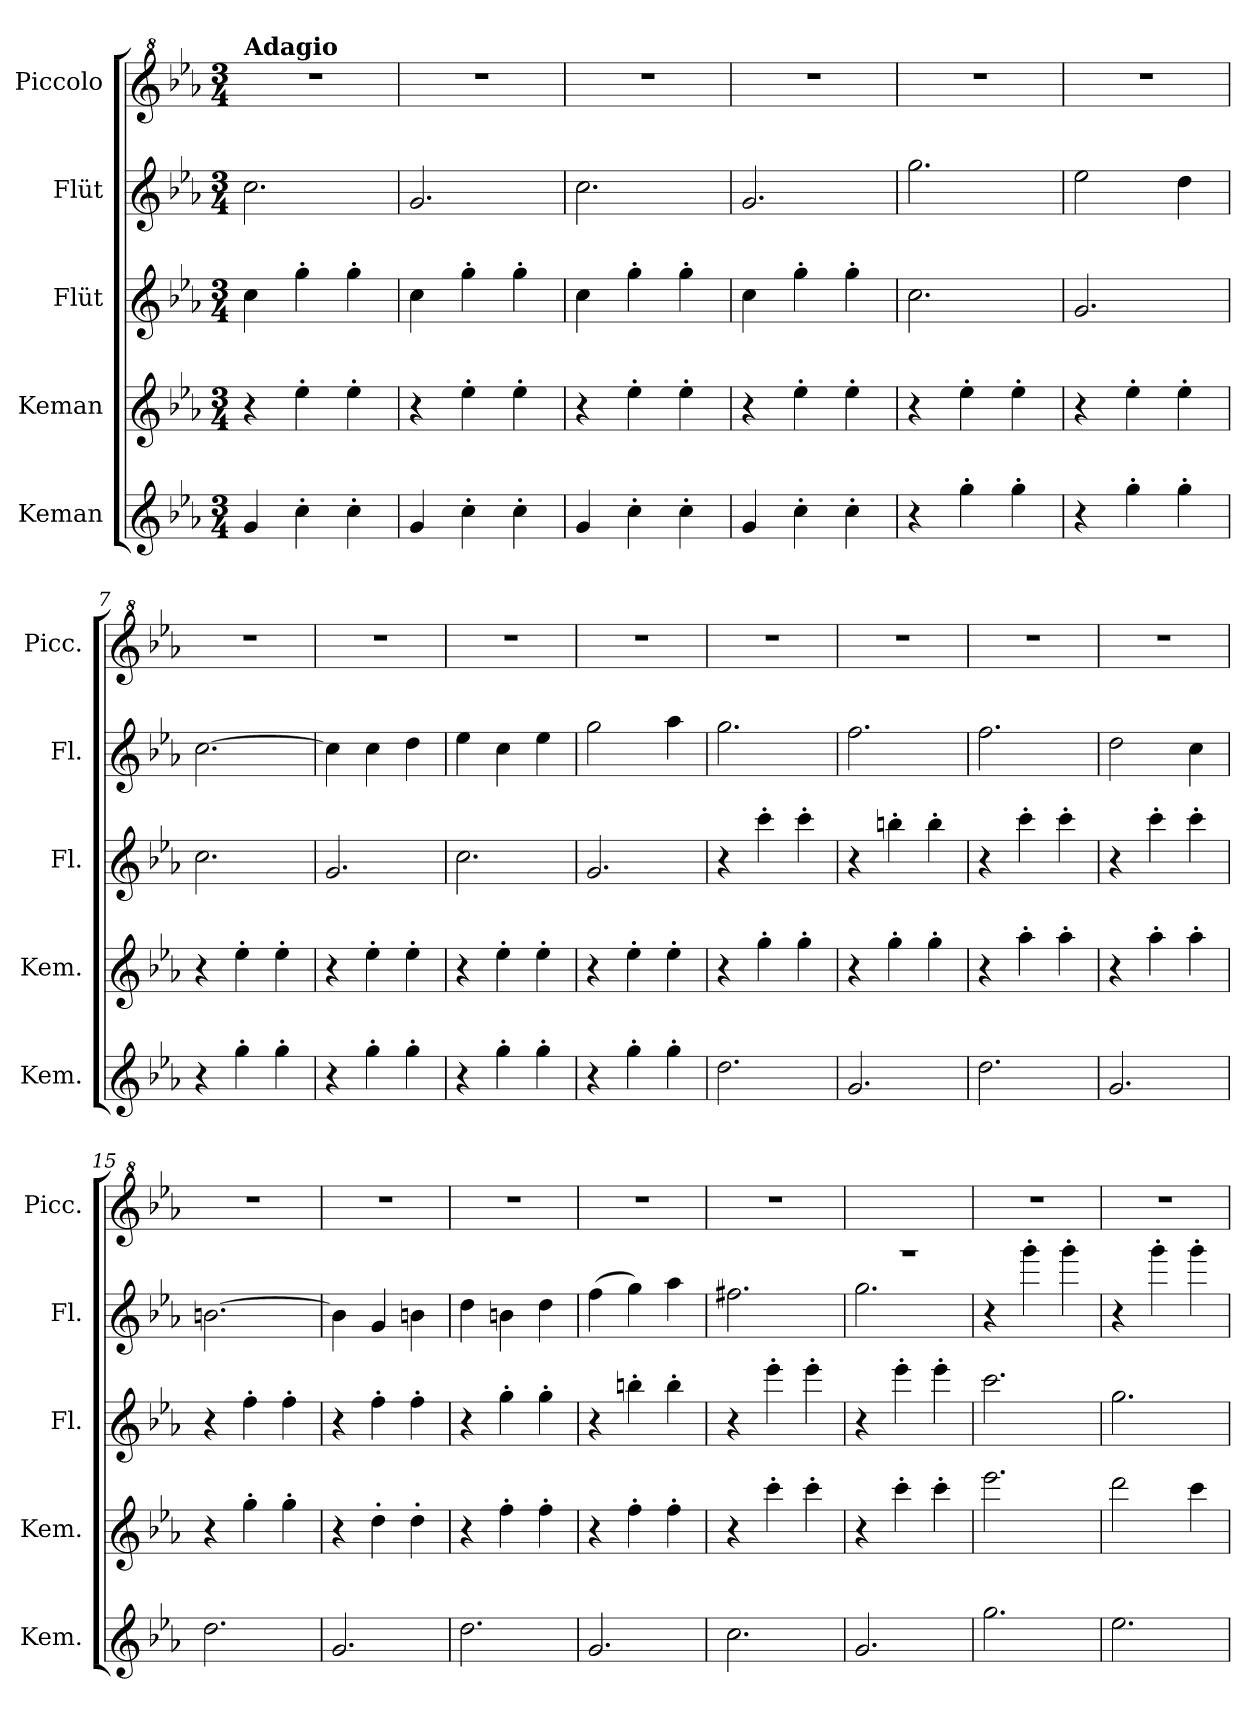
**kern	**kern	**kern	**kern	**kern
*part5	*part4	*part3	*part2	*part1
*staff5	*staff4	*staff3	*staff2	*staff1
*I"Keman	*I"Keman	*I"Flüt	*I"Flüt	*I"Piccolo
*I'Kem.	*I'Kem.	*I'Fl.	*I'Fl.	*I'Picc.
*clefG2	*clefG2	*clefG2	*clefG2	*clefG^2
*	*	*	*	*ITrd-7c-12
*k[b-e-a-]	*k[b-e-a-]	*k[b-e-a-]	*k[b-e-a-]	*k[b-e-a-]
*M3/4	*M3/4	*M3/4	*M3/4	*M3/4
=1	=1	=1	=1	=1
!	!	!	!	!LO:TX:a:B:t=Adagio
4g/	4r	4cc\	2.cc\	2.r
4cc'\	4ee-'\	4gg'\	.	.
4cc'\	4ee-'\	4gg'\	.	.
=2	=2	=2	=2	=2
4g/	4r	4cc\	2.g/	2.r
4cc'\	4ee-'\	4gg'\	.	.
4cc'\	4ee-'\	4gg'\	.	.
=3	=3	=3	=3	=3
4g/	4r	4cc\	2.cc\	2.r
4cc'\	4ee-'\	4gg'\	.	.
4cc'\	4ee-'\	4gg'\	.	.
=4	=4	=4	=4	=4
4g/	4r	4cc\	2.g/	2.r
4cc'\	4ee-'\	4gg'\	.	.
4cc'\	4ee-'\	4gg'\	.	.
=5	=5	=5	=5	=5
4r	4r	2.cc\	2.gg\	2.r
4gg'\	4ee-'\	.	.	.
4gg'\	4ee-'\	.	.	.
=6	=6	=6	=6	=6
4r	4r	2.g/	2ee-\	2.r
4gg'\	4ee-'\	.	.	.
4gg'\	4ee-'\	.	4dd\	.
=7	=7	=7	=7	=7
4r	4r	2.cc\	[2.cc\	2.r
4gg'\	4ee-'\	.	.	.
4gg'\	4ee-'\	.	.	.
=8	=8	=8	=8	=8
4r	4r	2.g/	4cc\]	2.r
4gg'\	4ee-'\	.	4cc\	.
4gg'\	4ee-'\	.	4dd\	.
=9	=9	=9	=9	=9
4r	4r	2.cc\	4ee-\	2.r
4gg'\	4ee-'\	.	4cc\	.
4gg'\	4ee-'\	.	4ee-\	.
=10	=10	=10	=10	=10
4r	4r	2.g/	2gg\	2.r
4gg'\	4ee-'\	.	.	.
4gg'\	4ee-'\	.	4aa-\	.
!!LO:LB:g=z
=11	=11	=11	=11	=11
2.dd\	4r	4r	2.gg\	2.r
.	4gg'\	4ccc'\	.	.
.	4gg'\	4ccc'\	.	.
=12	=12	=12	=12	=12
2.g/	4r	4r	2.ff\	2.r
.	4gg'\	4bbn'\	.	.
.	4gg'\	4bb'\	.	.
=13	=13	=13	=13	=13
2.dd\	4r	4r	2.ff\	2.r
.	4aa-'\	4ccc'\	.	.
.	4aa-'\	4ccc'\	.	.
=14	=14	=14	=14	=14
2.g/	4r	4r	2dd\	2.r
.	4aa-'\	4ccc'\	.	.
.	4aa-'\	4ccc'\	4cc\	.
=15	=15	=15	=15	=15
2.dd\	4r	4r	[2.bn\	2.r
.	4gg'\	4ff'\	.	.
.	4gg'\	4ff'\	.	.
=16	=16	=16	=16	=16
2.g/	4r	4r	4b\]	2.r
.	4dd'\	4ff'\	4g/	.
.	4dd'\	4ff'\	4bn\	.
=17	=17	=17	=17	=17
2.dd\	4r	4r	4dd\	2.r
.	4ff'\	4gg'\	4bn\	.
.	4ff'\	4gg'\	4dd\	.
=18	=18	=18	=18	=18
2.g/	4r	4r	(4ff\	2.r
.	4ff'\	4bbn'\	4gg\)	.
.	4ff'\	4bb'\	4aa-\	.
=19	=19	=19	=19	=19
2.cc\	4r	4r	2.ff#X\	2.r
.	4ccc'\	4eee-'\	.	.
.	4ccc'\	4eee-'\	.	.
!!LO:LB:g=z
=20	=20	=20	=20	=20
2.g/	4r	4r	2.gg\	2.ra
.	4ccc'\	4eee-'\	.	.
.	4ccc'\	4eee-'\	.	.
=21	=21	=21	=21	=21
2.gg\	2.eee-\	2.ccc\	4r	2.r
.	.	.	4ggg'\	.
.	.	.	4ggg'\	.
=22	=22	=22	=22	=22
2.ee-\	2ddd\	2.gg\	4r	2.r
.	.	.	4ggg'\	.
.	4ccc\	.	4ggg'\	.
=	=	=	=	=
*-	*-	*-	*-	*-
